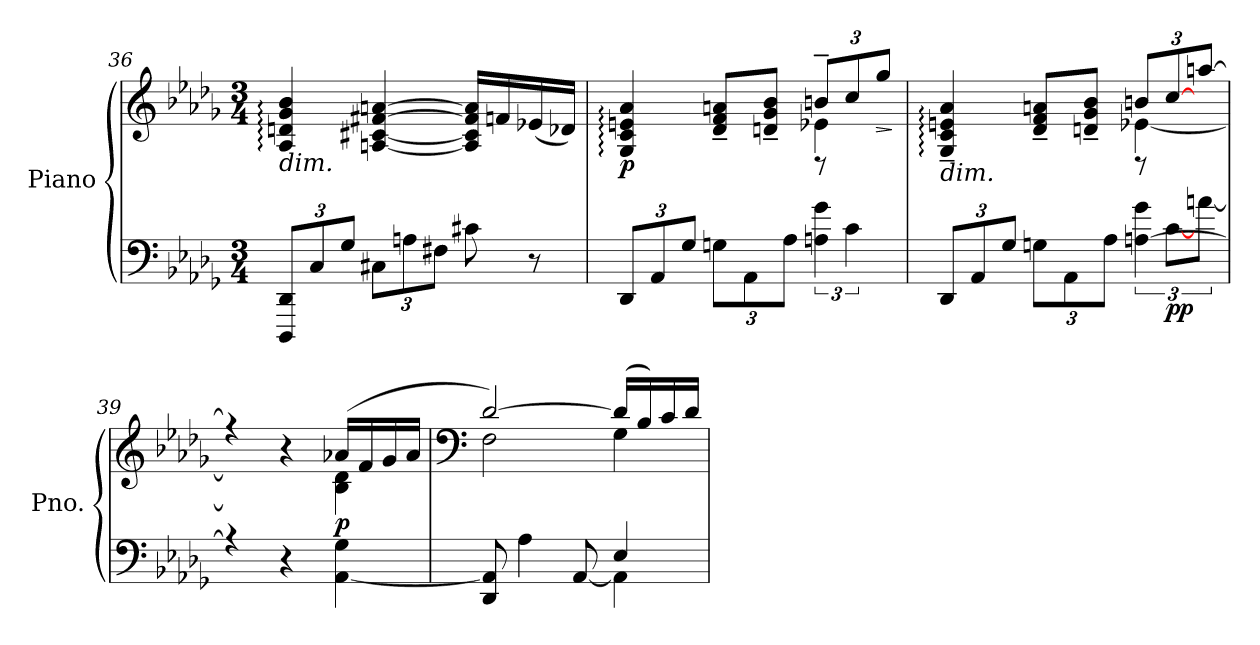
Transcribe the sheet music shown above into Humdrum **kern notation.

**kern	**kern	**dynam
*part1	*part1	*part1
*staff2	*staff1	*staff1/2
*I"Piano	*	*
*I'Pno.	*	*
!!LO:LB:g=z
*clefF4	*clefG2	*
*k[b-e-a-d-g-]	*k[b-e-a-d-g-]	*
*M3/4	*M3/4	*
*Xbrackettup	*	*
=36	=36	=36
!	!LO:TX:b:i:t=dim.	!
12DDD-/ 12DD-/L	4A-/: 4dn/: 4g-/: 4b-/:	.
12C/	.	.
12G-/J	.	.
12C#X\L	[4An/ [4c#X/ [4f#X/ [4an/	.
12An\	.	.
12F#X\J	.	.
8c#X\	16A/] 16c#/] 16f#/] 16a/]LL	.
.	16fn/	.
8r	(>16e-X/	.
.	16d-X/JJ)	.
=37	=37	=37
*^	*^	*
!	!	!	!	!LO:DY:b
12DD-/L	2ryy	4G-/: 4c/: 4en/: 4a-/:	2ryy	p
12AA-/	.	.	.	.
12G-/J	.	.	.	.
12Gn\L	.	8d-/~ 8f/~ 8an/~L	.	.
12AA-\	.	.	.	.
.	.	8dn/~ 8g-/~ 8b-/~J	.	.
12A-\J	.	.	.	.
*	*brackettup	*Xbrackettup	*	*
4An\ 4g-\	12raa	12bn~/L	4e-X\	.
.	6c\	12cc/	.	.
!	!	!	!	!LO:HP:b
.	.	12gg-/J	.	>
*v	*v	*	*	*
*	*v	*v	*
.	.	]
=38	=38	=38
*Xbrackettup	*	*
*^	*^	*
!	!	!LO:TX:b:i:t=dim.	!	!
12DD-/L	2ryy	4G-/:~ 4c/:~ 4en/:~ 4a-/:~	2ryy	.
12AA-/	.	.	.	.
12G-/J	.	.	.	.
12Gn\L	.	8d-/~ 8f/~ 8an/~L	.	.
12AA-\	.	.	.	.
.	.	8dn/~ 8g-/~ 8b-/~J	.	.
12A-\J	.	.	.	.
*	*brackettup	*	*	*
[4An\ 4g-\	12raa	12bn/L	[4e-X\	.
!	!	!	!	!LO:DY:b=2
.	[12c\L	[12cc/	.	pp
.	[12an\J	[12aan/J	.	.
!!LO:LB:g=z	!!
=39	=39	=39	=39	=39
4A/yy] 4c/yy] 4a/yy]	4rA	4e-/yy] 4cc/yy] 4aa/yy]	4rff	.
4r	4rAyy	4r	4ryy	.
!	!	!	!	!LO:DY:b
[4AA-\ 4G-\	4ryy	(>16a-X/LL	4B-\ 4d-\	p
.	.	16f/	.	.
.	.	16g-/	.	.
.	.	16a-/JJ	.	.
=40	=40	=40	=40	=40
*	*	*clefF4	*	*
8DD-/ 8AA-/]	2ryy	[2d-/)	2F\	.
4A-\	.	.	.	.
[8AA-/	.	.	.	.
4AA-\]	4E-/	(>16d-/LL]	4G-\	.
.	.	16B-/)	.	.
.	.	16c/	.	.
.	.	16d-/JJ	.	.
*v	*v	*	*	*
*	*v	*v	*
=	=	=
*-	*-	*-
